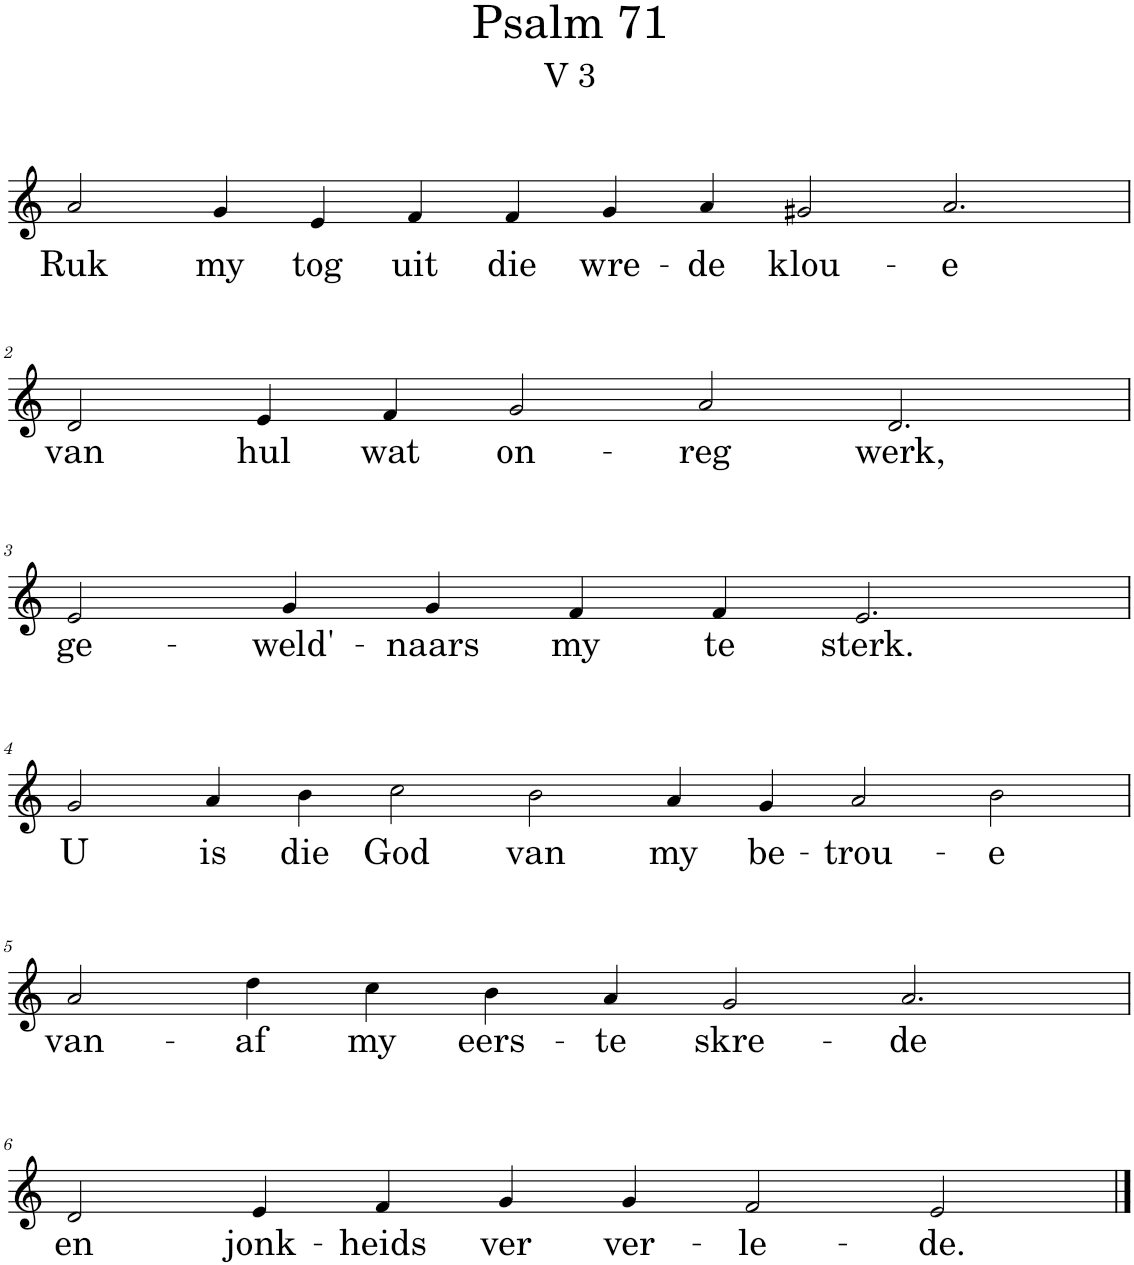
**kern	**text
*part1	*part1
*staff1	*staff1
*I"Pipe Organ	*
*I'Org.	*
*clefG2	*
*k[]	*
*M14/4	*
=1	=1
!	!LO:LY:b
2a/	Ruk
!	!LO:LY:b
4g/	my
!	!LO:LY:b
4e/	tog
!	!LO:LY:b
4f/	uit
!	!LO:LY:b
4f/	die
!	!LO:LY:b
4g/	wre-
!	!LO:LY:b
4a/	-de
!	!LO:LY:b
2g#X/	klou-
!	!LO:LY:b
2.a/	-e
!!LO:LB:g=z
=2	=2
*M12/4	*
!	!LO:LY:b
2d/	van
!	!LO:LY:b
4e/	hul
!	!LO:LY:b
4f/	wat
!	!LO:LY:b
2g/	on-
!	!LO:LY:b
2a/	-reg
!	!LO:LY:b
2.d/	werk,
!!LO:LB:g=z
=3	=3
!	!LO:LY:b
2e/	ge-
!	!LO:LY:b
4g/	-weld'-
!	!LO:LY:b
4g/	-naars
!	!LO:LY:b
4f/	my
!	!LO:LY:b
4f/	te
!	!LO:LY:b
2.e/	sterk.
!!LO:LB:g=z
=4	=4
*M14/4	*
!	!LO:LY:b
2g/	U
!	!LO:LY:b
4a/	is
!	!LO:LY:b
4b\	die
!	!LO:LY:b
2cc\	God
!	!LO:LY:b
2b\	van
!	!LO:LY:b
4a/	my
!	!LO:LY:b
4g/	be-
!	!LO:LY:b
2a/	-trou-
!	!LO:LY:b
2b\	-e
!!LO:LB:g=z
=5	=5
!	!LO:LY:b
2a/	van-
!	!LO:LY:b
4dd\	-af
!	!LO:LY:b
4cc\	my
!	!LO:LY:b
4b\	eers-
!	!LO:LY:b
4a/	-te
!	!LO:LY:b
2g/	skre-
!	!LO:LY:b
2.a/	-de
!!LO:LB:g=z
=6	=6
!	!LO:LY:b
2d/	en
!	!LO:LY:b
4e/	jonk-
!	!LO:LY:b
4f/	-heids
!	!LO:LY:b
4g/	ver
!	!LO:LY:b
4g/	ver-
!	!LO:LY:b
2f/	-le-
!	!LO:LY:b
2e/	-de.
==	==
*-	*-
